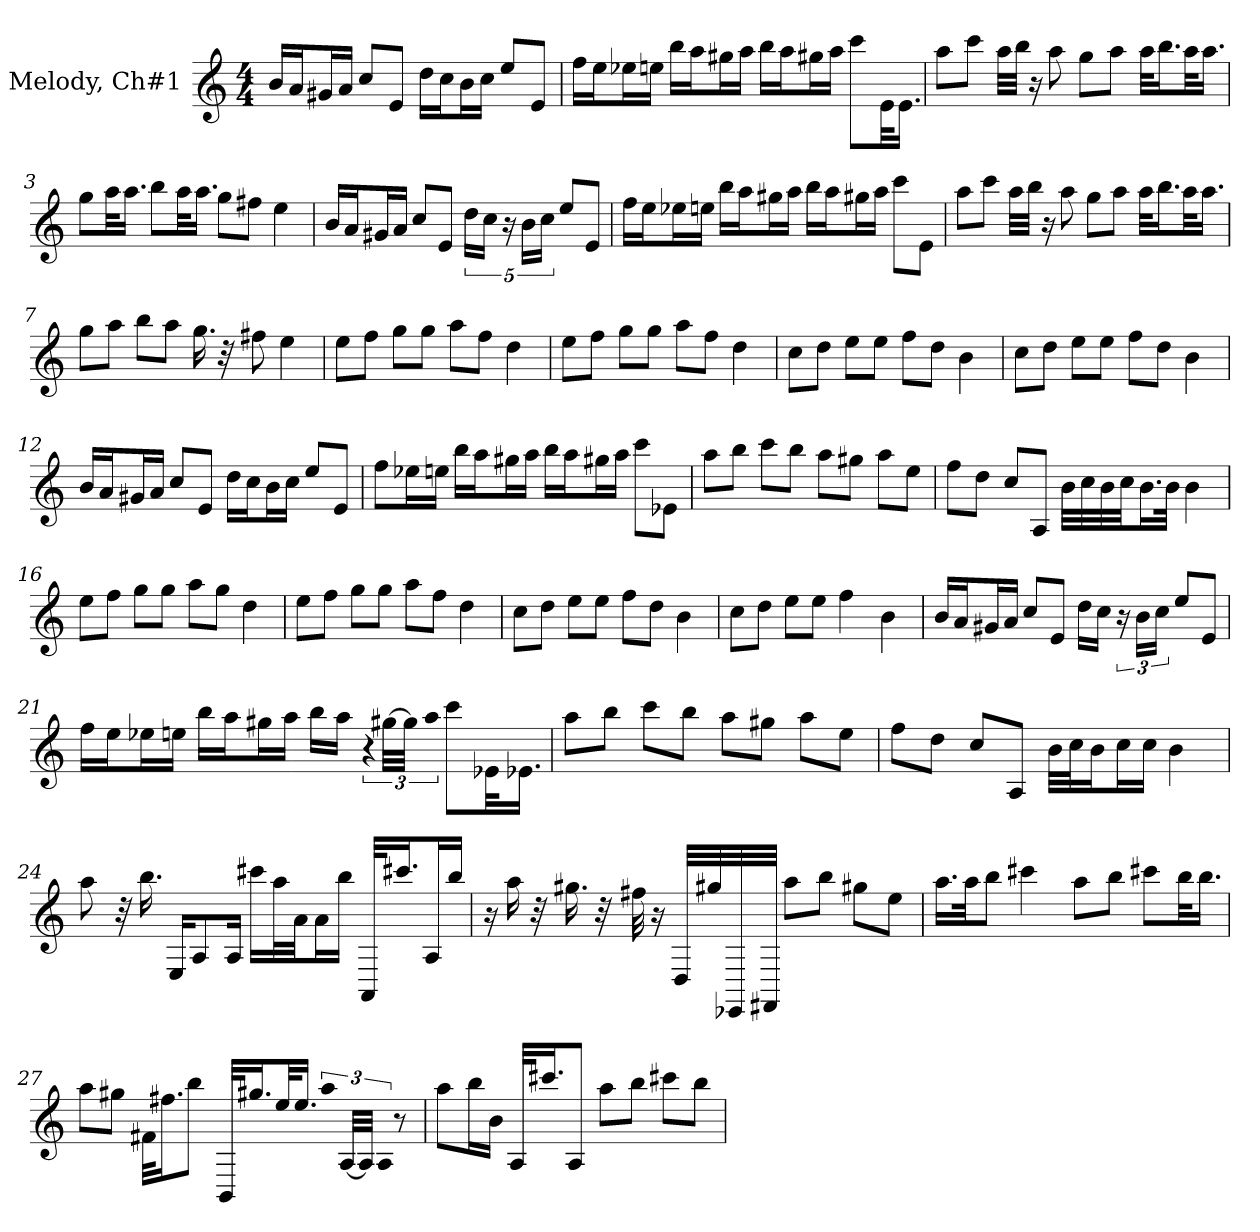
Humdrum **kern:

**kern
*part1
*staff1
*I"Melody, Ch#1
*M4/4
*MM132
=
16bLL
16aJ
16g#XL
16aJJ
8ccL
8eJ
16ddLL
16ccJ
16bL
16ccJJ
8eeL
8eJ
=1
16ffLL
16eeJ
16ee-XL
16eeJJ
16bbLL
16aaJ
16gg#XL
16aaJJ
16bbLL
16aaJ
16gg#XL
16aaJJ
8cccL
32eKL
16.eJJ
=2
8aaL
8cccJ
32aaLLL
32bbJJJ
16r
8aa
8ggL
8aaJ
32aaKLL
16.bbJ
32aaKL
16.aaJJ
=3
8ggL
32aaKL
16.aaJJ
8bbL
32aaKL
16.aaJJ
8ggL
8ff#XJ
4ee
=4
16bLL
16aJ
16g#XL
16aJJ
8ccL
8eJ
20ddLL
20ccJJ
20r
20bLL
20ccJJ
8eeL
8eJ
=5
16ffLL
16eeJ
16ee-XL
16eeJJ
16bbLL
16aaJ
16gg#XL
16aaJJ
16bbLL
16aaJ
16gg#XL
16aaJJ
8cccL
8eJ
=6
8aaL
8cccJ
32aaLLL
32bbJJJ
16r
8aa
8ggL
8aaJ
32aaKLL
16.bbJ
32aaKL
16.aaJJ
=7
8ggL
8aaJ
8bbL
8aaJ
16.gg
32r
8ff#X
4ee
=8
8eeL
8ffJ
8ggL
8ggJ
8aaL
8ffJ
4dd
=9
8eeL
8ffJ
8ggL
8ggJ
8aaL
8ffJ
4dd
=10
8ccL
8ddJ
8eeL
8eeJ
8ffL
8ddJ
4b
=11
8ccL
8ddJ
8eeL
8eeJ
8ffL
8ddJ
4b
=12
16bLL
16aJ
16g#XL
16aJJ
8ccL
8eJ
16ddLL
16ccJ
16bL
16ccJJ
8eeL
8eJ
=13
8ffL
16ee-XL
16eeJJ
16bbLL
16aaJ
16gg#XL
16aaJJ
16bbLL
16aaJ
16gg#XL
16aaJJ
8cccL
8e-XJ
=14
8aaL
8bbJ
8cccL
8bbJ
8aaL
8gg#XJ
8aaL
8eeJ
=15
8ffL
8ddJ
8ccL
8AJ
32bLLL
32cc
32b
32ccJJ
16.bL
32bJJk
4b
=16
8eeL
8ffJ
8ggL
8ggJ
8aaL
8ggJ
4dd
=17
8eeL
8ffJ
8ggL
8ggJ
8aaL
8ffJ
4dd
=18
8ccL
8ddJ
8eeL
8eeJ
8ffL
8ddJ
4b
=19
8ccL
8ddJ
8eeL
8eeJ
4ff
4b
=20
16bLL
16aJ
16g#XL
16aJJ
8ccL
8eJ
16ddLL
16ccJJ
24r
24bLL
24ccJJ
8eeL
8eJ
=21
16ffLL
16eeJ
16ee-XL
16eeJJ
16bbLL
16aaJ
16gg#XL
16aaJJ
16bbLL
16aaJJ
!LO:N:vis=4
24r
[48gg#XLLL
48gg#JJJ]
!LO:N:vis=4
24aa
8cccL
32e-XKL
16.e-XJJ
=22
8aaL
8bbJ
8cccL
8bbJ
8aaL
8gg#XJ
8aaL
8eeJ
=23
8ffL
8ddJ
8ccL
8AJ
32bLLL
32ccJ
16bJ
16ccL
16ccJJ
4b
=24
8aa
32r
16.bb
16EKL
8A
16AJk
16ccc#XLL
32aaL
32aJJ
16aL
16bbJJ
32AAKLL
16.ccc#XJ
16AL
16bbJJ
=25
16r
16aa
32r
16.gg#X
32r
32ff#X
16r
32DLLL
32gg#X
32EE-X
32FF#XJJJ
8aaL
8bbJ
8gg#XL
8eeJ
=26
16.aaLL
32aaJk
8bbJ
4ccc#X
8aaL
8bbJ
8ccc#XL
32bbKL
16.bbJJ
=27
8aaL
8gg#XJ
32f#XKLL
16.ff#XJ
8bbJ
32BBKLL
16.gg#XJ
32eeKL
16.eeJJ
!LO:N:vis=4
24aa
[48ALLL
48AJJJ]
!LO:N:vis=4
24A
8r
=28
8aaL
16bbL
16bJJ
32AKLL
16.ccc#XJ
8AJ
8aaL
8bbJ
8ccc#XL
8bbJ
=
*-
